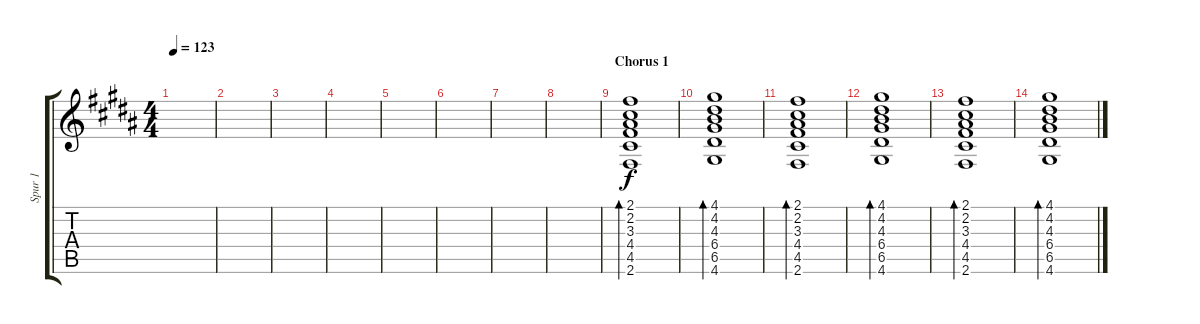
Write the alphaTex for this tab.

\track ("Spur 1" "Spur 1") {instrument acousticguitarsteel}
\staff {score tabs}
\tuning (E4 B3 G3 D3 A2 E2) {hide}
\ts (4 4)
\tempo 123
\clef g2
\ks b
|
|
|
|
|
|
|
|
\section ("" "Chorus 1")
(2.1 2.2 3.3 4.4 4.5 2.6).1{bd 60} |
(4.1 4.2 4.3 6.4 6.5 4.6).1{bd 120} |
(2.1 2.2 3.3 4.4 4.5 2.6).1{bd 120} |
(4.1 4.2 4.3 6.4 6.5 4.6).1{bd 60} |
(2.1 2.2 3.3 4.4 4.5 2.6).1{bd 120} |
(4.1 4.2 4.3 6.4 6.5 4.6).1{bd 120}
